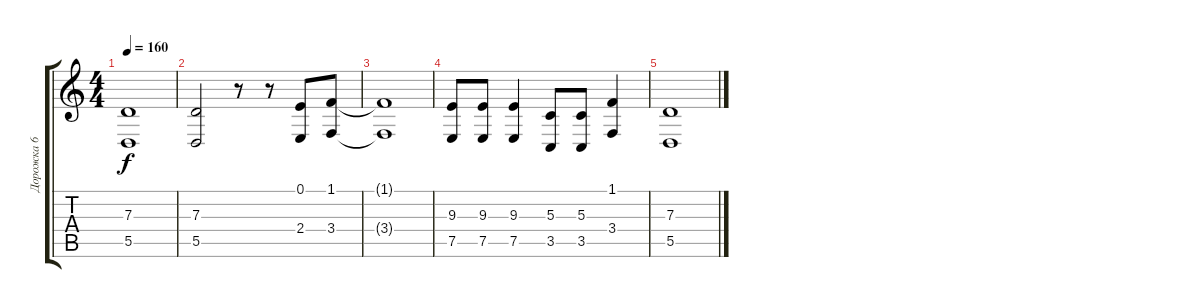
\track ("Дорожка 6" "Дорожка 6") {mute instrument pad8sweep}
\staff {score tabs}
\tuning (E4 B3 G3 D3 A2 E2) {hide}
\ts (4 4)
\tempo 160
\clef g2
\ks c
(7.3 5.5).1{dy f} |
(7.3 5.5).2 r.8 r.8 (0.1 2.4).8 (1.1 3.4).8 |
(1.1{t} 3.4{t}).1 |
(9.3 7.5).8 (9.3 7.5).8 (9.3 7.5).4 (5.3 3.5).8 (5.3 3.5).8 (1.1 3.4).4 |
(7.3 5.5).1
